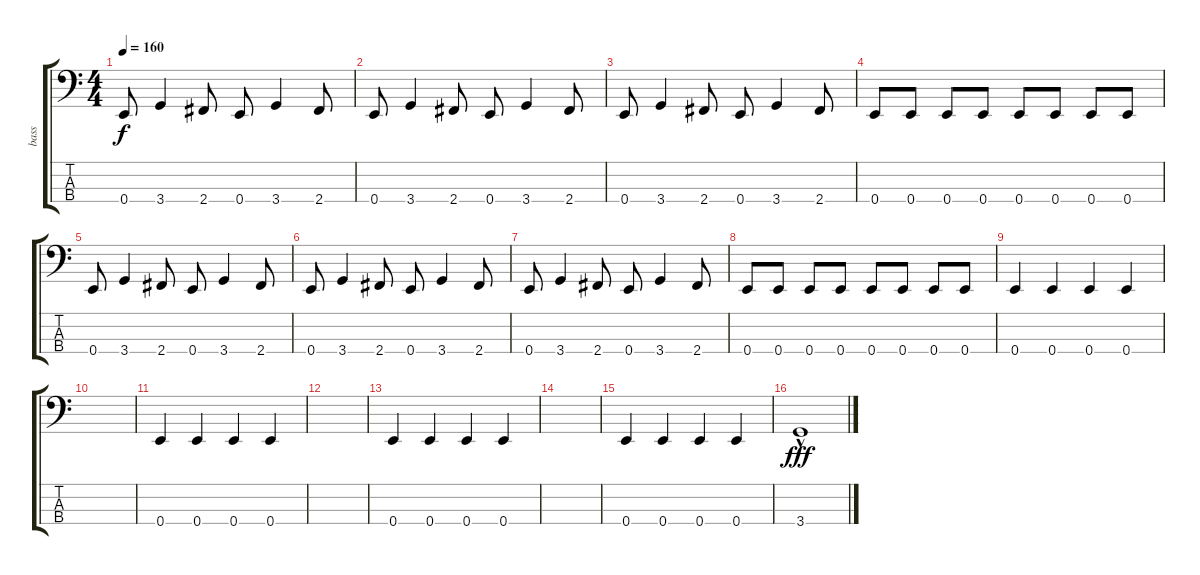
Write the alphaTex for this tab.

\track ("bass" "bass") {instrument electricbassfinger}
\staff {score tabs}
\tuning (G2 D2 A1 E1) {hide}
\ts (4 4)
\tempo 160
\clef f4
\ks c
0.4.8{dy f} 3.4.4 2.4.8 0.4.8 3.4.4 2.4.8 |
0.4.8 3.4.4 2.4.8 0.4.8 3.4.4 2.4.8 |
0.4.8 3.4.4 2.4.8 0.4.8 3.4.4 2.4.8 |
0.4.8 0.4.8 0.4.8 0.4.8 0.4.8 0.4.8 0.4.8 0.4.8 |
0.4.8 3.4.4 2.4.8 0.4.8 3.4.4 2.4.8 |
0.4.8 3.4.4 2.4.8 0.4.8 3.4.4 2.4.8 |
0.4.8 3.4.4 2.4.8 0.4.8 3.4.4 2.4.8 |
0.4.8 0.4.8 0.4.8 0.4.8 0.4.8 0.4.8 0.4.8 0.4.8 |
0.4.4 0.4.4 0.4.4 0.4.4 |
|
0.4.4 0.4.4 0.4.4 0.4.4 |
|
0.4.4 0.4.4 0.4.4 0.4.4 |
|
0.4.4 0.4.4 0.4.4 0.4.4 |
3.4{h hac}.1{dy fff}
